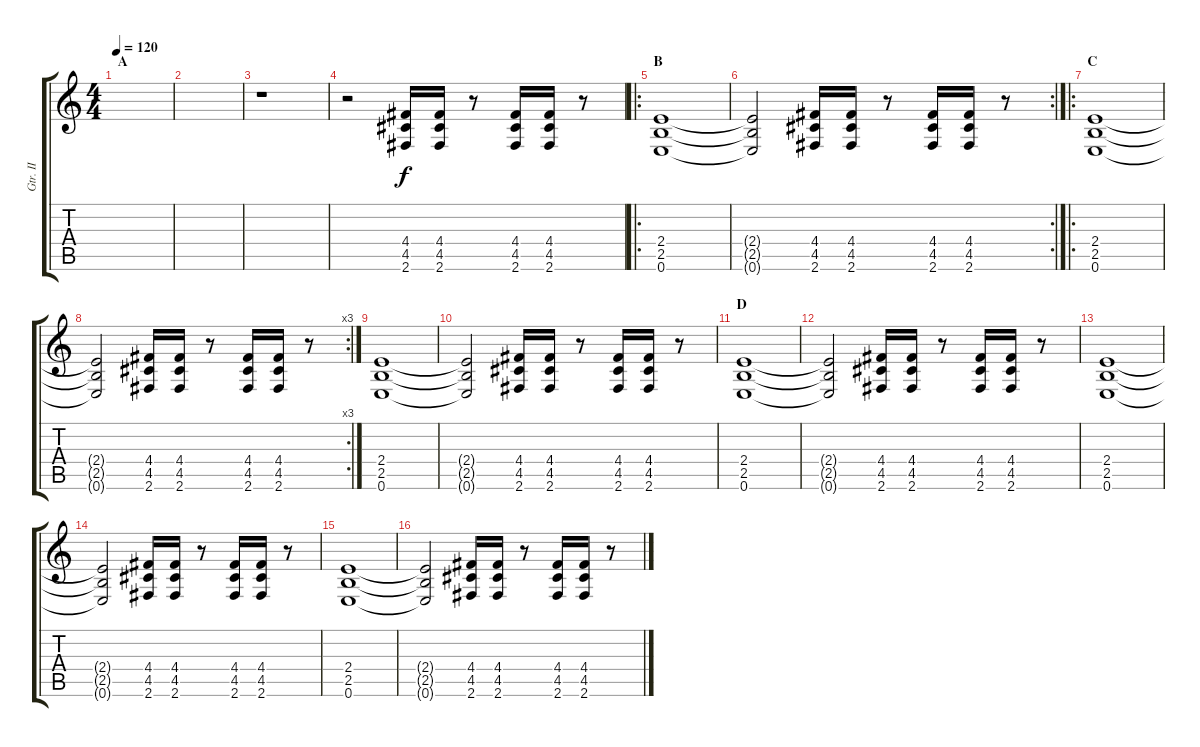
\track ("Gtr. II" "Gtr. II") {instrument distortionguitar}
\staff {score tabs}
\tuning (E4 B3 G3 D3 A2 E2) {hide}
\ts (4 4)
\section ("" "A")
\tempo 120
\clef g2
\ks c
|
|
r.1 |
r.2 (4.4 4.5 2.6).16 (4.4 4.5 2.6).16 r.8 (4.4 4.5 2.6).16 (4.4 4.5 2.6).16 r.8 |
\ro
\section ("" "B")
(2.4 2.5 0.6).1 |
\rc 2
(2.4{t} 2.5{t} 0.6{t}).2 (4.4 4.5 2.6).16 (4.4 4.5 2.6).16 r.8 (4.4 4.5 2.6).16 (4.4 4.5 2.6).16 r.8 |
\ro
\section ("" "C")
(2.4 2.5 0.6).1 |
\rc 3
(2.4{t} 2.5{t} 0.6{t}).2 (4.4 4.5 2.6).16 (4.4 4.5 2.6).16 r.8 (4.4 4.5 2.6).16 (4.4 4.5 2.6).16 r.8 |
(2.4 2.5 0.6).1 |
(2.4{t} 2.5{t} 0.6{t}).2 (4.4 4.5 2.6).16 (4.4 4.5 2.6).16 r.8 (4.4 4.5 2.6).16 (4.4 4.5 2.6).16 r.8 |
\section ("" "D")
(2.4 2.5 0.6).1 |
(2.4{t} 2.5{t} 0.6{t}).2 (4.4 4.5 2.6).16 (4.4 4.5 2.6).16 r.8 (4.4 4.5 2.6).16 (4.4 4.5 2.6).16 r.8 |
(2.4 2.5 0.6).1 |
(2.4{t} 2.5{t} 0.6{t}).2 (4.4 4.5 2.6).16 (4.4 4.5 2.6).16 r.8 (4.4 4.5 2.6).16 (4.4 4.5 2.6).16 r.8 |
(2.4 2.5 0.6).1 |
(2.4{t} 2.5{t} 0.6{t}).2 (4.4 4.5 2.6).16 (4.4 4.5 2.6).16 r.8 (4.4 4.5 2.6).16 (4.4 4.5 2.6).16 r.8
